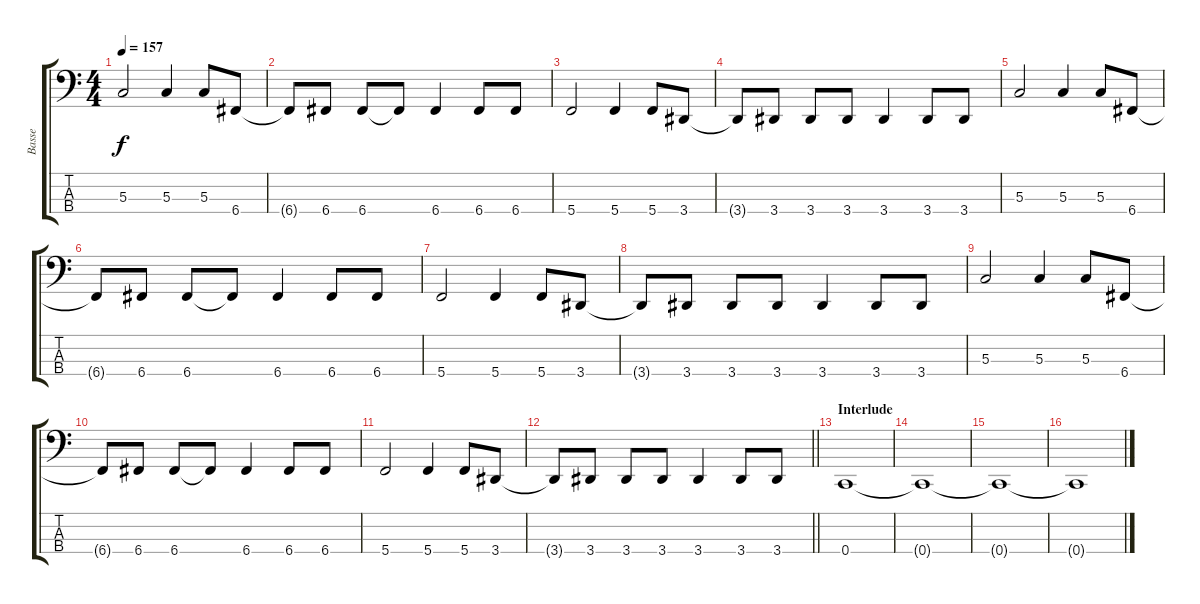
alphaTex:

\track ("Basse" "Basse") {instrument electricbassfinger}
\staff {score tabs}
\tuning (F2 C2 G1 C1) {hide}
\ts (4 4)
\tempo 157
\clef f4
\ks c
5.3.2{dy f} 5.3.4 5.3.8 6.4.8 |
6.4{t}.8 6.4.8 6.4.8 6.4{t}.8 6.4.4 6.4.8 6.4.8 |
5.4.2 5.4.4 5.4.8 3.4.8 |
3.4{t}.8 3.4.8 3.4.8 3.4.8 3.4.4 3.4.8 3.4.8 |
5.3.2 5.3.4 5.3.8 6.4.8 |
6.4{t}.8 6.4.8 6.4.8 6.4{t}.8 6.4.4 6.4.8 6.4.8 |
5.4.2 5.4.4 5.4.8 3.4.8 |
3.4{t}.8 3.4.8 3.4.8 3.4.8 3.4.4 3.4.8 3.4.8 |
5.3.2 5.3.4 5.3.8 6.4.8 |
6.4{t}.8 6.4.8 6.4.8 6.4{t}.8 6.4.4 6.4.8 6.4.8 |
5.4.2 5.4.4 5.4.8 3.4.8 |
\barLineRight lightlight
3.4{t}.8 3.4.8 3.4.8 3.4.8 3.4.4 3.4.8 3.4.8 |
\section ("" "Interlude")
0.4.1 |
0.4{t}.1 |
0.4{t}.1 |
0.4{t}.1
